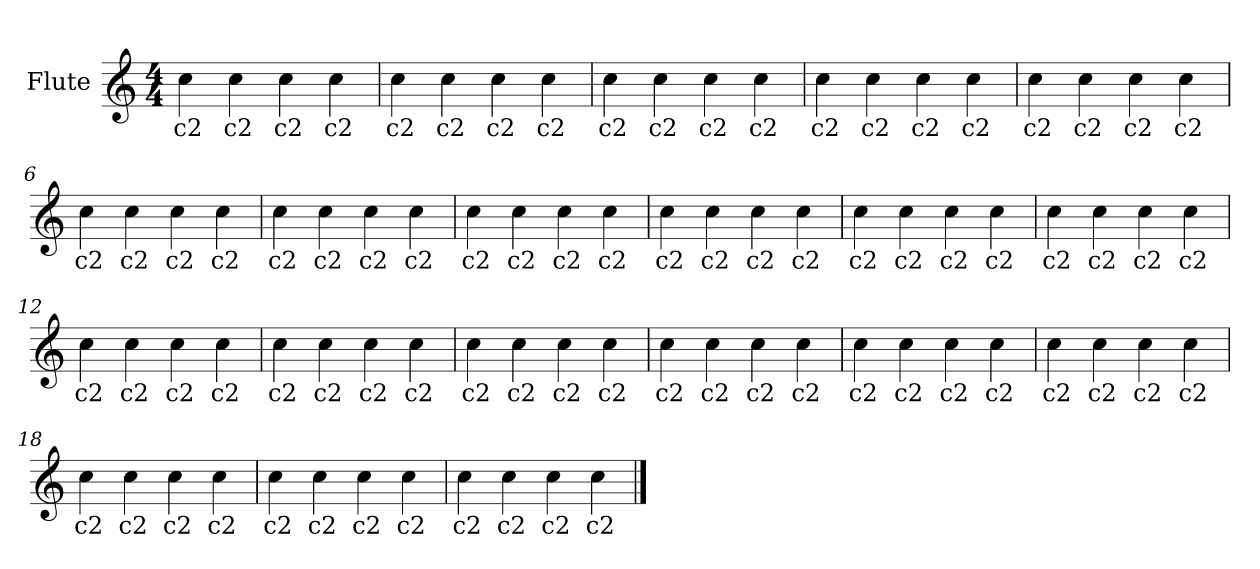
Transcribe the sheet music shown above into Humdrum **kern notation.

**kern	**text
*part1	*part1
*staff1	*staff1
*I"Flute	*
*I'Fl.	*
*clefG2	*
*k[]	*
*M4/4	*
=1	=1
!	!LO:LY:b
4cc\	c2
!	!LO:LY:b
4cc\	c2
!	!LO:LY:b
4cc\	c2
!	!LO:LY:b
4cc\	c2
=2	=2
!	!LO:LY:b
4cc\	c2
!	!LO:LY:b
4cc\	c2
!	!LO:LY:b
4cc\	c2
!	!LO:LY:b
4cc\	c2
!!LO:LB:g=z
=3	=3
!	!LO:LY:b
4cc\	c2
!	!LO:LY:b
4cc\	c2
!	!LO:LY:b
4cc\	c2
!	!LO:LY:b
4cc\	c2
=4	=4
!	!LO:LY:b
4cc\	c2
!	!LO:LY:b
4cc\	c2
!	!LO:LY:b
4cc\	c2
!	!LO:LY:b
4cc\	c2
!!LO:LB:g=z
=5	=5
!	!LO:LY:b
4cc\	c2
!	!LO:LY:b
4cc\	c2
!	!LO:LY:b
4cc\	c2
!	!LO:LY:b
4cc\	c2
=6	=6
!	!LO:LY:b
4cc\	c2
!	!LO:LY:b
4cc\	c2
!	!LO:LY:b
4cc\	c2
!	!LO:LY:b
4cc\	c2
!!LO:LB:g=z
=7	=7
!	!LO:LY:b
4cc\	c2
!	!LO:LY:b
4cc\	c2
!	!LO:LY:b
4cc\	c2
!	!LO:LY:b
4cc\	c2
=8	=8
!	!LO:LY:b
4cc\	c2
!	!LO:LY:b
4cc\	c2
!	!LO:LY:b
4cc\	c2
!	!LO:LY:b
4cc\	c2
!!LO:LB:g=z
=9	=9
!	!LO:LY:b
4cc\	c2
!	!LO:LY:b
4cc\	c2
!	!LO:LY:b
4cc\	c2
!	!LO:LY:b
4cc\	c2
=10	=10
!	!LO:LY:b
4cc\	c2
!	!LO:LY:b
4cc\	c2
!	!LO:LY:b
4cc\	c2
!	!LO:LY:b
4cc\	c2
!!LO:LB:g=z
=11	=11
!	!LO:LY:b
4cc\	c2
!	!LO:LY:b
4cc\	c2
!	!LO:LY:b
4cc\	c2
!	!LO:LY:b
4cc\	c2
=12	=12
!	!LO:LY:b
4cc\	c2
!	!LO:LY:b
4cc\	c2
!	!LO:LY:b
4cc\	c2
!	!LO:LY:b
4cc\	c2
!!LO:LB:g=z
=13	=13
!	!LO:LY:b
4cc\	c2
!	!LO:LY:b
4cc\	c2
!	!LO:LY:b
4cc\	c2
!	!LO:LY:b
4cc\	c2
=14	=14
!	!LO:LY:b
4cc\	c2
!	!LO:LY:b
4cc\	c2
!	!LO:LY:b
4cc\	c2
!	!LO:LY:b
4cc\	c2
!!LO:LB:g=z
=15	=15
!	!LO:LY:b
4cc\	c2
!	!LO:LY:b
4cc\	c2
!	!LO:LY:b
4cc\	c2
!	!LO:LY:b
4cc\	c2
=16	=16
!	!LO:LY:b
4cc\	c2
!	!LO:LY:b
4cc\	c2
!	!LO:LY:b
4cc\	c2
!	!LO:LY:b
4cc\	c2
!!LO:LB:g=z
=17	=17
!	!LO:LY:b
4cc\	c2
!	!LO:LY:b
4cc\	c2
!	!LO:LY:b
4cc\	c2
!	!LO:LY:b
4cc\	c2
=18	=18
!	!LO:LY:b
4cc\	c2
!	!LO:LY:b
4cc\	c2
!	!LO:LY:b
4cc\	c2
!	!LO:LY:b
4cc\	c2
!!LO:LB:g=z
=19	=19
!	!LO:LY:b
4cc\	c2
!	!LO:LY:b
4cc\	c2
!	!LO:LY:b
4cc\	c2
!	!LO:LY:b
4cc\	c2
=20	=20
!	!LO:LY:b
4cc\	c2
!	!LO:LY:b
4cc\	c2
!	!LO:LY:b
4cc\	c2
!	!LO:LY:b
4cc\	c2
==	==
*-	*-
